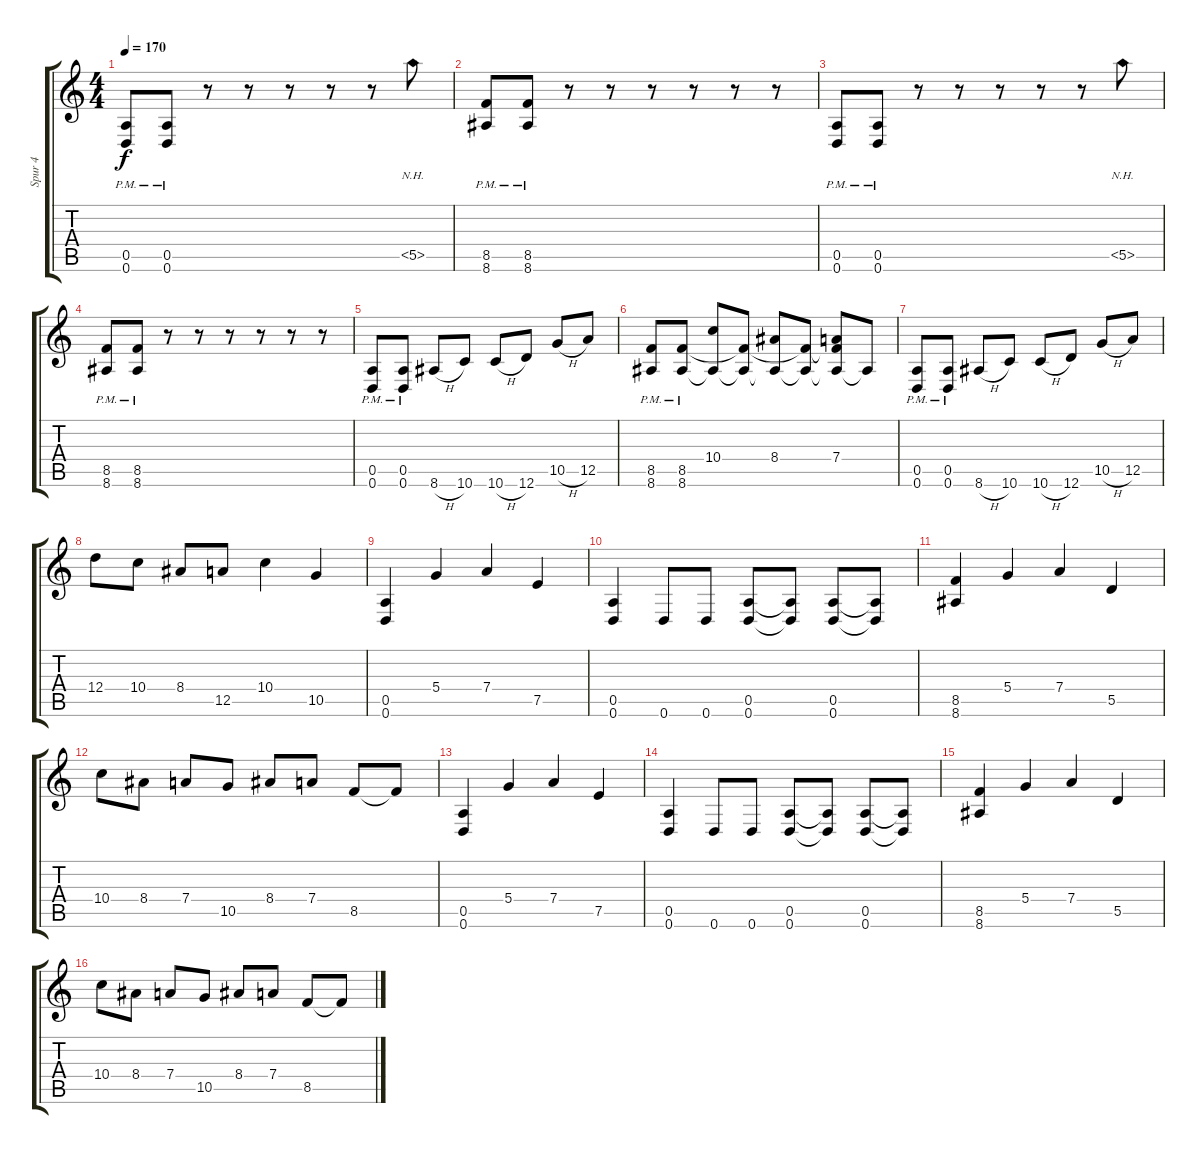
\track ("Spur 4" "Spur 4") {instrument distortionguitar}
\staff {score tabs}
\tuning (E4 B3 G3 D3 A2 D2) {hide}
\ts (4 4)
\tempo 170
\clef g2
\ks c
(0.5 0.6{pm}).8{dy f} (0.5{pm} 0.6{pm}).8 r.8 r.8 r.8 r.8 r.8 5.5{nh}.8 |
(8.5 8.6{pm}).8 (8.5 8.6{pm}).8 r.8 r.8 r.8 r.8 r.8 r.8 |
(0.5 0.6{pm}).8 (0.5{pm} 0.6{pm}).8 r.8 r.8 r.8 r.8 r.8 5.5{nh}.8 |
(8.5 8.6{pm}).8 (8.5 8.6{pm}).8 r.8 r.8 r.8 r.8 r.8 r.8 |
(0.5 0.6{pm}).8 (0.5 0.6{pm}).8 8.6{h}.8 10.6.8 10.6{h}.8 12.6.8 10.5{h}.8 12.5.8 |
(8.5 8.6{pm}).8 (8.5 8.6{pm}).8 (10.4 8.6{t}).8 (8.5{t} 8.6{t}).8 (8.4 8.6{t}).8 (8.5{t} 8.6{t}).8 (7.4 8.5{t} 8.6{t}).8 8.6{t}.8 |
(0.5 0.6{pm}).8 (0.5 0.6{pm}).8 8.6{h}.8 10.6.8 10.6{h}.8 12.6.8 10.5{h}.8 12.5.8 |
12.4.8 10.4.8 8.4.8 12.5.8 10.4.4 10.5.4 |
(0.5 0.6).4 5.4.4 7.4.4 7.5.4 |
(0.5 0.6).4 0.6.8 0.6.8 (0.5 0.6).8 (0.5{t} 0.6{t}).8 (0.5 0.6).8 (0.5{t} 0.6{t}).8 |
(8.5 8.6).4 5.4.4 7.4.4 5.5.4 |
10.4.8 8.4.8 7.4.8 10.5.8 8.4.8 7.4.8 8.5.8 8.5{t}.8 |
(0.5 0.6).4 5.4.4 7.4.4 7.5.4 |
(0.5 0.6).4 0.6.8 0.6.8 (0.5 0.6).8 (0.5{t} 0.6{t}).8 (0.5 0.6).8 (0.5{t} 0.6{t}).8 |
(8.5 8.6).4 5.4.4 7.4.4 5.5.4 |
10.4.8 8.4.8 7.4.8 10.5.8 8.4.8 7.4.8 8.5.8 8.5{t}.8
